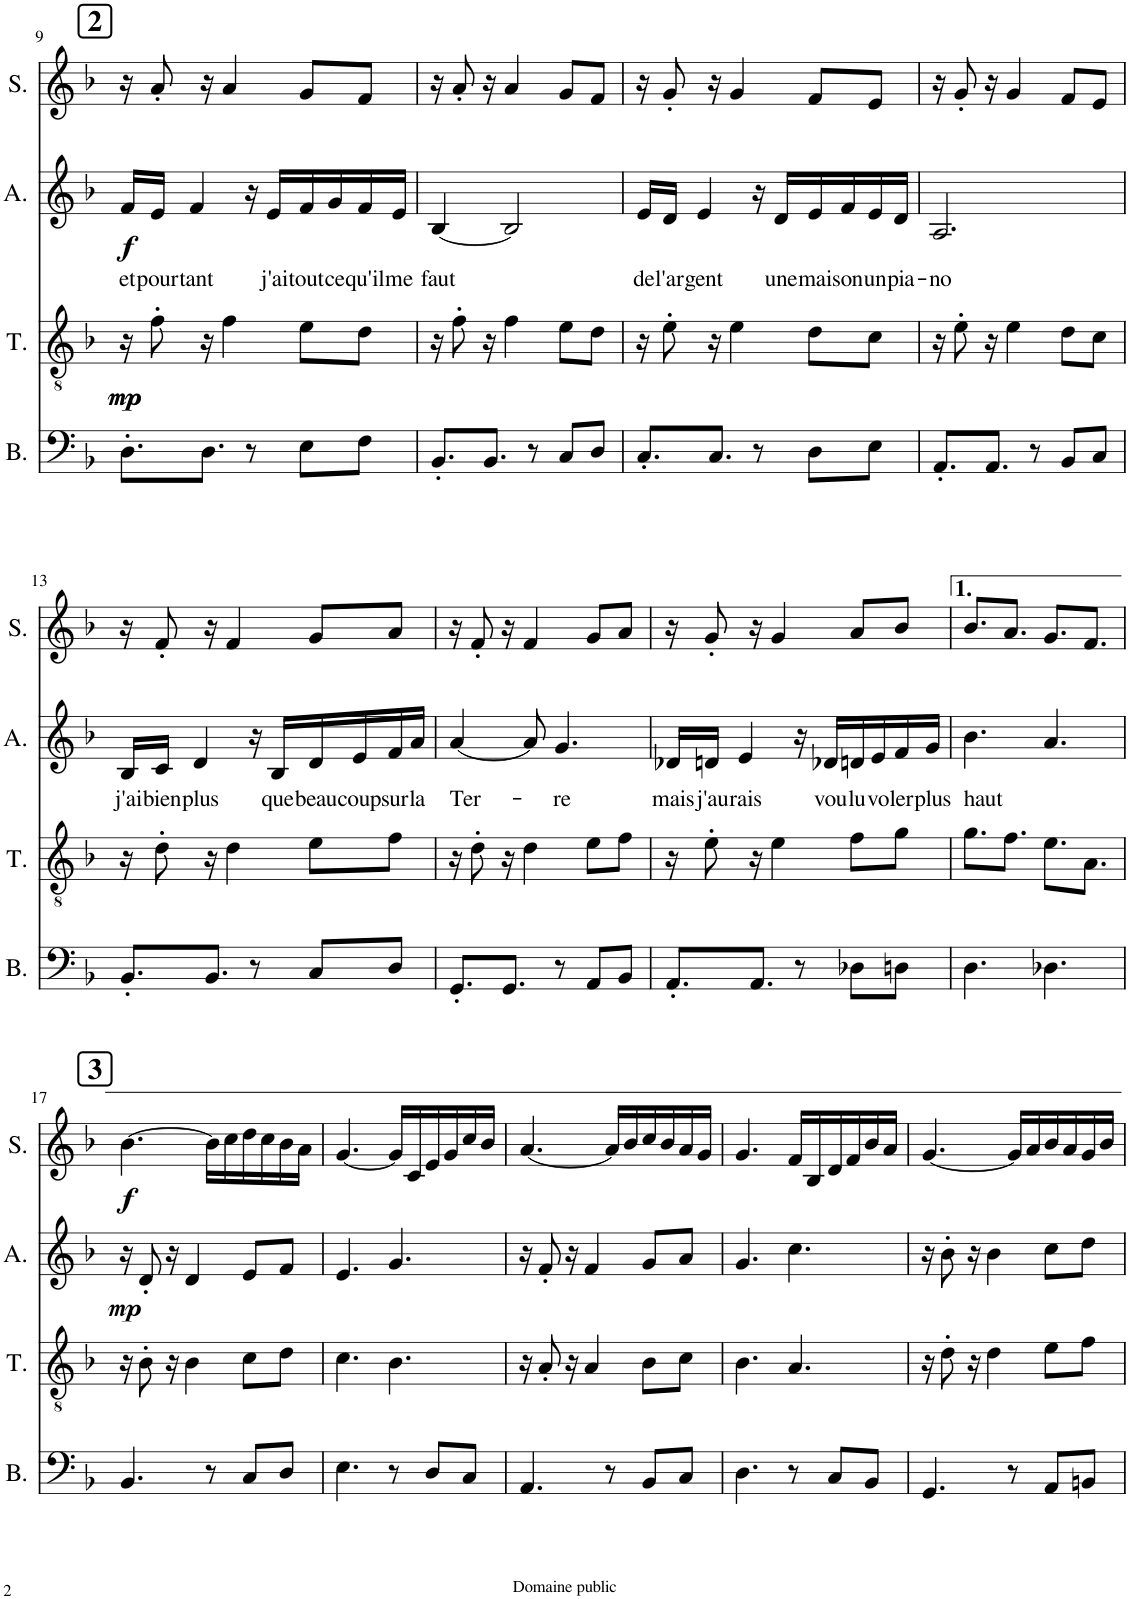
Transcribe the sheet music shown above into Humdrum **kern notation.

**kern	**kern	**dynam	**kern	**text	**dynam	**kern	**dynam
*part4	*part3	*part3	*part2	*part2	*part2	*part1	*part1
*staff4	*staff3	*staff3	*staff2	*staff2	*staff2	*staff1	*staff1
*I"Bass	*I"Ténor	*	*I"Alto	*	*	*I"Soprano	*
*I'B.	*I'T.	*	*I'A.	*	*	*I'S.	*
!!LO:PB:g=z
*clefF4	*clefGv2	*	*clefG2	*	*	*clefG2	*
*k[b-]	*k[b-]	*	*k[b-]	*	*	*k[b-]	*
*M6/8	*M6/8	*	*M6/8	*	*	*M6/8	*
!!LO:REH:place=s1:a:B:cj:fs=14:t=2
=9	=9	=9	=9	=9	=9	=9	=9
!	!	!LO:DY:b	!	!LO:LY:b	!	!	!
!	!	!LO:DY:n=1:b	!	!	!LO:DY:b	!	!
8.D'\L	16r	mp mp	16f/LL	et	f	16r	.
!	!	!	!	!LO:LY:b	!	!	!
.	8f'\	.	16e/JJ	pour-	.	8a'/	.
!	!	!	!	!LO:LY:b	!	!	!
.	.	.	4f/	-tant	.	.	.
8.D\J	16r	.	.	.	.	16r	.
.	4f\	.	.	.	.	4a/	.
8r	.	.	16r	.	.	.	.
!	!	!	!	!LO:LY:b	!	!	!
.	.	.	16e/LL	j'ai	.	.	.
!	!	!	!	!LO:LY:b	!	!	!
8E\L	8e\L	.	16f/	tout	.	8g/L	.
!	!	!	!	!LO:LY:b	!	!	!
.	.	.	16g/	ce	.	.	.
!	!	!	!	!LO:LY:b	!	!	!
8F\J	8d\J	.	16f/	qu'il	.	8f/J	.
!	!	!	!	!LO:LY:b	!	!	!
.	.	.	16e/JJ	me	.	.	.
=10	=10	=10	=10	=10	=10	=10	=10
!	!	!	!	!LO:LY:b	!	!	!
8.BB-'/L	16r	.	[4B-/	faut	.	16r	.
.	8f'\	.	.	.	.	8a'/	.
8.BB-/J	16r	.	.	.	.	16r	.
.	4f\	.	2B-/]	.	.	4a/	.
8r	.	.	.	.	.	.	.
8C/L	8e\L	.	.	.	.	8g/L	.
8D/J	8d\J	.	.	.	.	8f/J	.
=11	=11	=11	=11	=11	=11	=11	=11
!	!	!	!	!LO:LY:b	!	!	!
8.C'/L	16r	.	16e/LL	de	.	16r	.
!	!	!	!	!LO:LY:b	!	!	!
.	8e'\	.	16d/JJ	l'ar-	.	8g'/	.
!	!	!	!	!LO:LY:b	!	!	!
.	.	.	4e/	-gent	.	.	.
8.C/J	16r	.	.	.	.	16r	.
.	4e\	.	.	.	.	4g/	.
8r	.	.	16r	.	.	.	.
!	!	!	!	!LO:LY:b	!	!	!
.	.	.	16d/LL	une	.	.	.
!	!	!	!	!LO:LY:b	!	!	!
8D\L	8d\L	.	16e/	mai-	.	8f/L	.
!	!	!	!	!LO:LY:b	!	!	!
.	.	.	16f/	-son	.	.	.
!	!	!	!	!LO:LY:b	!	!	!
8E\J	8c\J	.	16e/	un	.	8e/J	.
!	!	!	!	!LO:LY:b	!	!	!
.	.	.	16d/JJ	pia-	.	.	.
=12	=12	=12	=12	=12	=12	=12	=12
!	!	!	!	!LO:LY:b	!	!	!
8.AA'/L	16r	.	2.A/	-no	.	16r	.
.	8e'\	.	.	.	.	8g'/	.
8.AA/J	16r	.	.	.	.	16r	.
.	4e\	.	.	.	.	4g/	.
8r	.	.	.	.	.	.	.
8BB-/L	8d\L	.	.	.	.	8f/L	.
8C/J	8c\J	.	.	.	.	8e/J	.
!!LO:LB:g=z
=13	=13	=13	=13	=13	=13	=13	=13
!	!	!	!	!LO:LY:b	!	!	!
8.BB-'/L	16r	.	16B-/LL	j'ai	.	16r	.
!	!	!	!	!LO:LY:b	!	!	!
.	8d'\	.	16c/JJ	bien	.	8f'/	.
!	!	!	!	!LO:LY:b	!	!	!
.	.	.	4d/	plus	.	.	.
8.BB-/J	16r	.	.	.	.	16r	.
.	4d\	.	.	.	.	4f/	.
8r	.	.	16r	.	.	.	.
!	!	!	!	!LO:LY:b	!	!	!
.	.	.	16B-/LL	que	.	.	.
!	!	!	!	!LO:LY:b	!	!	!
8C/L	8e\L	.	16d/	beau-	.	8g/L	.
!	!	!	!	!LO:LY:b	!	!	!
.	.	.	16e/	-coup	.	.	.
!	!	!	!	!LO:LY:b	!	!	!
8D/J	8f\J	.	16f/	sur	.	8a/J	.
!	!	!	!	!LO:LY:b	!	!	!
.	.	.	16a/JJ	la	.	.	.
=14	=14	=14	=14	=14	=14	=14	=14
!	!	!	!	!LO:LY:b	!	!	!
8.GG'/L	16r	.	[4a/	Ter-	.	16r	.
.	8d'\	.	.	.	.	8f'/	.
8.GG/J	16r	.	.	.	.	16r	.
.	4d\	.	8a/]	.	.	4f/	.
!	!	!	!	!LO:LY:b	!	!	!
8r	.	.	4.g/	-re	.	.	.
8AA/L	8e\L	.	.	.	.	8g/L	.
8BB-/J	8f\J	.	.	.	.	8a/J	.
=15	=15	=15	=15	=15	=15	=15	=15
!	!	!	!	!LO:LY:b	!	!	!
8.AA'/L	16r	.	16d-X/LL	mais	.	16r	.
!	!	!	!	!LO:LY:b	!	!	!
.	8e'\	.	16dn/JJ	j'au-	.	8g'/	.
!	!	!	!	!LO:LY:b	!	!	!
.	.	.	4e/	-rais	.	.	.
8.AA/J	16r	.	.	.	.	16r	.
.	4e\	.	.	.	.	4g/	.
8r	.	.	16r	.	.	.	.
!	!	!	!	!LO:LY:b	!	!	!
.	.	.	16d-X/LL	vou-	.	.	.
!	!	!	!	!LO:LY:b	!	!	!
8D-X\L	8f\L	.	16dn/	-lu	.	8a/L	.
!	!	!	!	!LO:LY:b	!	!	!
.	.	.	16e/	vo-	.	.	.
!	!	!	!	!LO:LY:b	!	!	!
8Dn\J	8g\J	.	16f/	-ler	.	8b-/J	.
!	!	!	!	!LO:LY:b	!	!	!
.	.	.	16g/JJ	plus	.	.	.
=16	=16	=16	=16	=16	=16	=16	=16
!	!	!	!	!LO:LY:b	!	!	!
4.D\	8.g\L	.	4.b-\	haut-	.	8.b-/L	.
.	8.f\J	.	.	.	.	8.a/J	.
4.D-X\	8.e\L	.	4.a/	.	.	8.g/L	.
.	8.A\J	.	.	.	.	8.f/J	.
!!LO:LB:g=z
!!LO:REH:place=s1:a:B:cj:fs=14:t=3
=17	=17	=17	=17	=17	=17	=17	=17
!	!	!	!	!	!LO:DY:b	!	!LO:DY:b
4.BB-/	16r	.	16r	.	mp	[4.b-\	f
.	8B-'\	.	8d'/	.	.	.	.
.	16r	.	16r	.	.	.	.
.	4B-\	.	4d/	.	.	.	.
8r	.	.	.	.	.	16b-\LL]	.
.	.	.	.	.	.	16cc\	.
8C/L	8c\L	.	8e/L	.	.	16dd\	.
.	.	.	.	.	.	16cc\	.
8D/J	8d\J	.	8f/J	.	.	16b-\	.
.	.	.	.	.	.	16a\JJ	.
=18	=18	=18	=18	=18	=18	=18	=18
4.E\	4.c\	.	4.e/	.	.	[4.g/	.
8r	4.B-\	.	4.g/	.	.	16g/LL]	.
.	.	.	.	.	.	16c/	.
8D/L	.	.	.	.	.	16e/	.
.	.	.	.	.	.	16g/	.
8C/J	.	.	.	.	.	16cc/	.
.	.	.	.	.	.	16b-/JJ	.
=19	=19	=19	=19	=19	=19	=19	=19
4.AA/	16r	.	16r	.	.	[4.a/	.
.	8A'/	.	8f'/	.	.	.	.
.	16r	.	16r	.	.	.	.
.	4A/	.	4f/	.	.	.	.
8r	.	.	.	.	.	16a/LL]	.
.	.	.	.	.	.	16b-/	.
8BB-/L	8B-\L	.	8g/L	.	.	16cc/	.
.	.	.	.	.	.	16b-/	.
8C/J	8c\J	.	8a/J	.	.	16a/	.
.	.	.	.	.	.	16g/JJ	.
=20	=20	=20	=20	=20	=20	=20	=20
4.D\	4.B-\	.	4.g/	.	.	4.g/	.
8r	4.A/	.	4.cc\	.	.	16f/LL	.
.	.	.	.	.	.	16B-/	.
8C/L	.	.	.	.	.	16d/	.
.	.	.	.	.	.	16f/	.
8BB-/J	.	.	.	.	.	16b-/	.
.	.	.	.	.	.	16a/JJ	.
=21	=21	=21	=21	=21	=21	=21	=21
4.GG/	16r	.	16r	.	.	[4.g/	.
.	8d'\	.	8b-'\	.	.	.	.
.	16r	.	16r	.	.	.	.
.	4d\	.	4b-\	.	.	.	.
8r	.	.	.	.	.	16g/LL]	.
.	.	.	.	.	.	16a/	.
8AA/L	8e\L	.	8cc\L	.	.	16b-/	.
.	.	.	.	.	.	16a/	.
8BBn/J	8f\J	.	8dd\J	.	.	16g/	.
.	.	.	.	.	.	16b-/JJ	.
=	=	=	=	=	=	=	=
*-	*-	*-	*-	*-	*-	*-	*-
